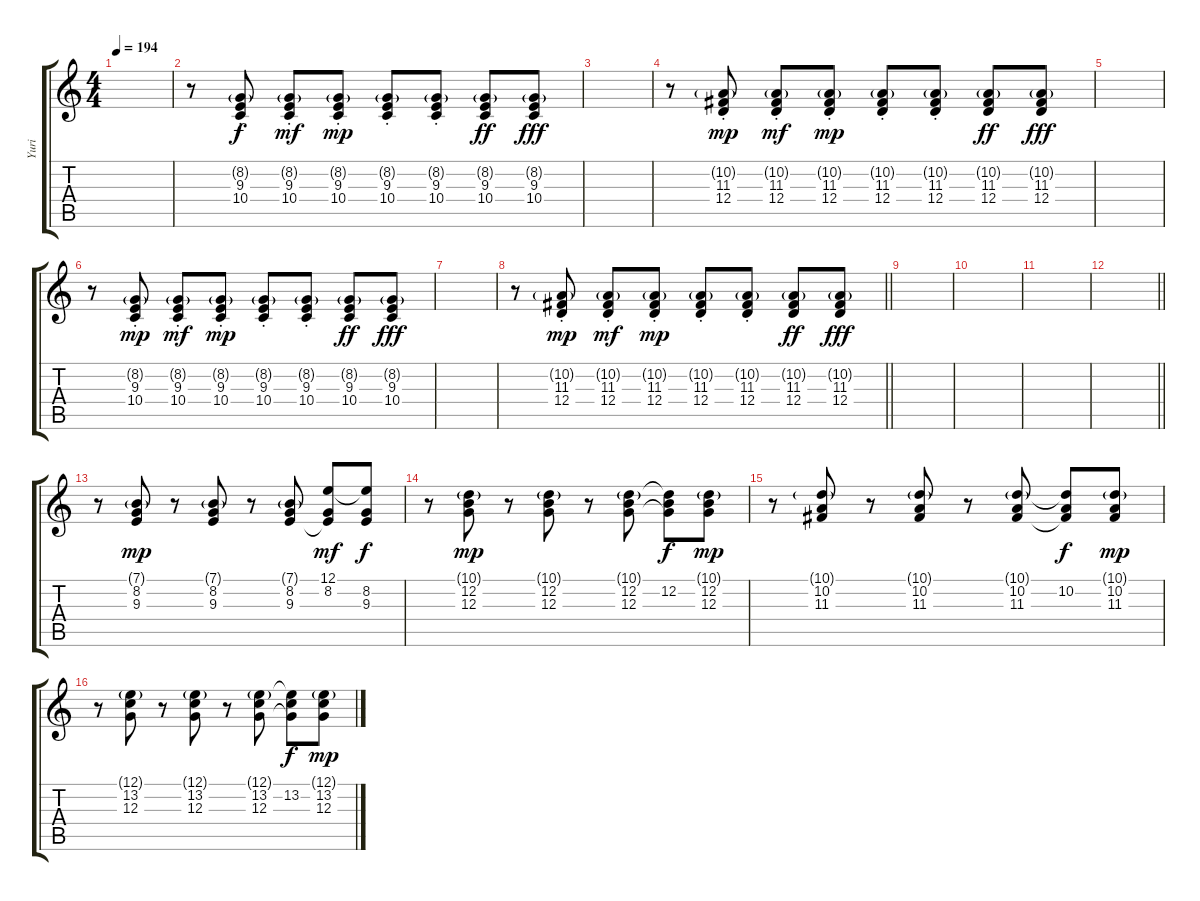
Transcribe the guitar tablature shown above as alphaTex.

\track ("Yuri" "Yuri") {instrument tangoaccordion}
\staff {score tabs}
\tuning (E4 B3 G3 D3 A2 E2) {hide}
\ts (4 4)
\tempo 194
\clef g2
\ks c
|
r.8 (8.2{g st} 9.3{st} 10.4{st}).8 (8.2{g st} 9.3{st} 10.4{st}).8{dy mf} (8.2{g st} 9.3{st} 10.4{st}).8{dy mp} (8.2{g st} 9.3{st} 10.4{st}).8 (8.2{g st} 9.3{st} 10.4{st}).8 (8.2{g} 9.3 10.4).8{dy ff} (8.2{g} 9.3 10.4).8{dy fff} |
|
r.8 (10.2{g st} 11.3{st} 12.4{st}).8{dy mp} (10.2{g st} 11.3{st} 12.4{st}).8{dy mf} (10.2{g st} 11.3{st} 12.4{st}).8{dy mp} (10.2{g st} 11.3{st} 12.4{st}).8 (10.2{g st} 11.3{st} 12.4{st}).8 (10.2{g} 11.3 12.4).8{dy ff} (10.2{g} 11.3 12.4).8{dy fff} |
|
r.8 (8.2{g st} 9.3{st} 10.4{st}).8{dy mp} (8.2{g st} 9.3{st} 10.4{st}).8{dy mf} (8.2{g st} 9.3{st} 10.4{st}).8{dy mp} (8.2{g st} 9.3{st} 10.4{st}).8 (8.2{g st} 9.3{st} 10.4{st}).8 (8.2{g} 9.3 10.4).8{dy ff} (8.2{g} 9.3 10.4).8{dy fff} |
|
\barLineRight lightlight
r.8 (10.2{g st} 11.3{st} 12.4{st}).8{dy mp} (10.2{g st} 11.3{st} 12.4{st}).8{dy mf} (10.2{g st} 11.3{st} 12.4{st}).8{dy mp} (10.2{g st} 11.3{st} 12.4{st}).8 (10.2{g st} 11.3{st} 12.4{st}).8 (10.2{g} 11.3 12.4).8{dy ff} (10.2{g} 11.3 12.4).8{dy fff} |
\section ("" "")
|
|
|
\barLineRight lightlight
|
\section ("" "")
r.8 (7.1{g} 8.2 9.3).8{dy mp} r.8 (7.1{g} 8.2 9.3).8 r.8 (7.1{g} 8.2 9.3).8 (12.1 8.2 9.3{t}).8{dy mf} (12.1{t} 8.2 9.3).8{dy f} |
r.8 (10.1{g} 12.2 12.3).8{dy mp} r.8 (10.1{g} 12.2 12.3).8 r.8 (10.1{g} 12.2 12.3).8 (10.1{t} 12.2 12.3{t}).8{dy f} (10.1{g} 12.2 12.3).8{dy mp} |
r.8 (10.1{g} 10.2 11.3).8 r.8 (10.1{g} 10.2 11.3).8 r.8 (10.1{g} 10.2 11.3).8 (10.1{t} 10.2 11.3{t}).8{dy f} (10.1{g} 10.2 11.3).8{dy mp} |
r.8 (12.1{g} 13.2 12.3).8 r.8 (12.1{g} 13.2 12.3).8 r.8 (12.1{g} 13.2 12.3).8 (12.1{t} 13.2 12.3{t}).8{dy f} (12.1{g} 13.2 12.3).8{dy mp}
